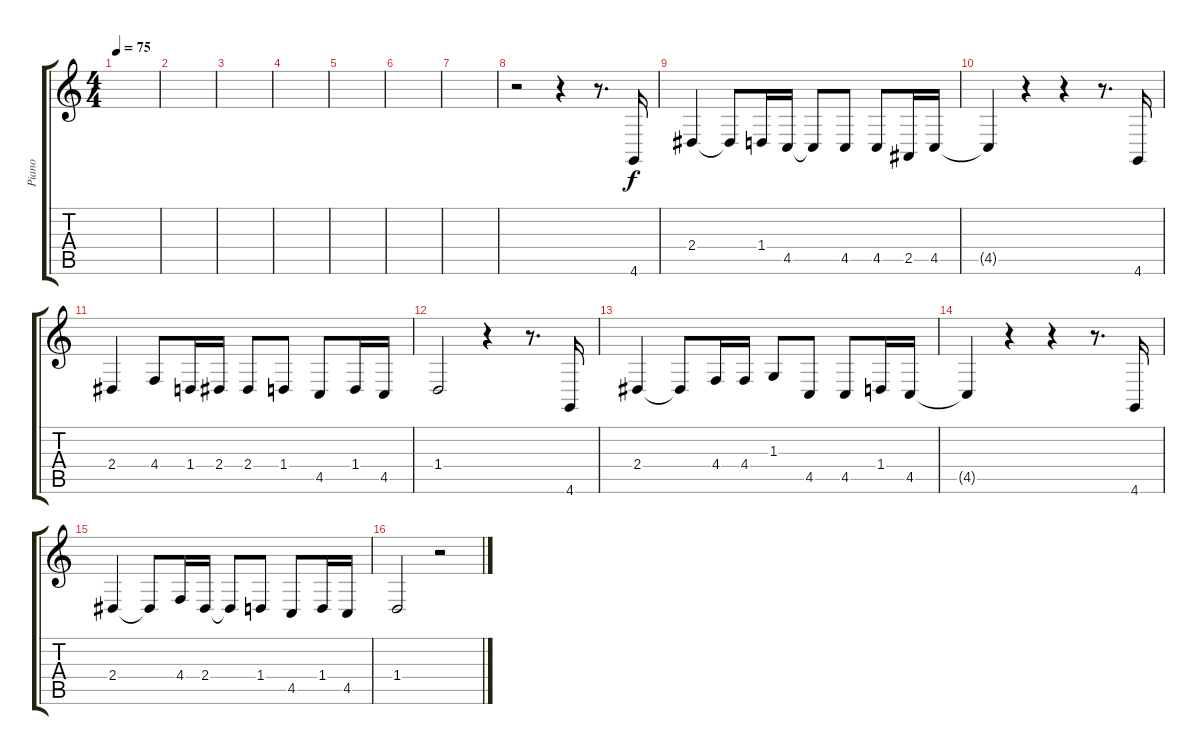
\track ("Piano" "Piano") {instrument acousticgrandpiano}
\staff {score tabs}
\tuning (Eb4 Bb3 Gb3 Db3 Ab2 Eb2) {hide}
\ts (4 4)
\tempo 75
\clef g2
\ks c
|
|
|
|
|
|
|
r.2 r.4 r.8{d} 4.6.16 |
2.4.4 2.4{t}.8 1.4.16 4.5.16 4.5{t}.8 4.5.8 4.5.8 2.5.16 4.5.16 |
4.5{t}.4 r.4 r.4 r.8{d} 4.6.16 |
2.4.4 4.4.8 1.4.16 2.4.16 2.4.8 1.4.8 4.5.8 1.4.16 4.5.16 |
1.4.2 r.4 r.8{d} 4.6.16 |
2.4.4 2.4{t}.8 4.4.16 4.4.16 1.3.8 4.5.8 4.5.8 1.4.16 4.5.16 |
4.5{t}.4 r.4 r.4 r.8{d} 4.6.16 |
2.4.4 2.4{t}.8 4.4.16 2.4.16 2.4{t}.8 1.4.8 4.5.8 1.4.16 4.5.16 |
1.4.2 r.2
